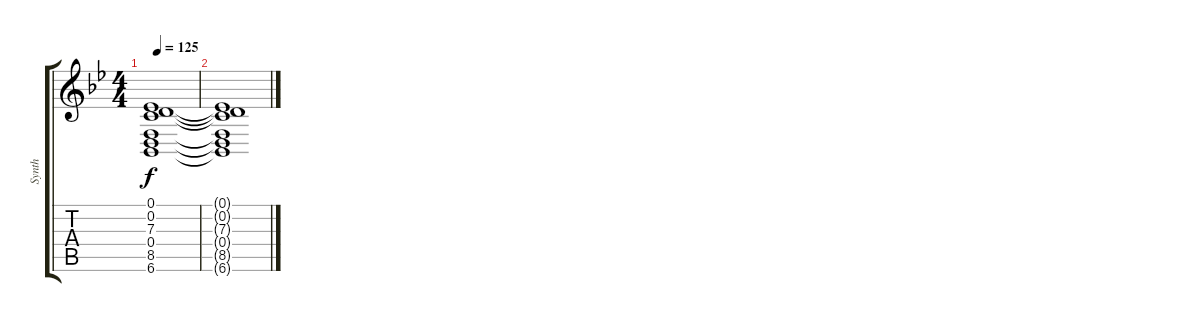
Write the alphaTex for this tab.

\track ("Synth" "Synth") {instrument fx6goblins}
\staff {score tabs}
\tuning (Eb4 C4 G3 D3 A2 E2) {hide}
\ts (4 4)
\tempo 125
\clef g2
\ks bb
(0.1{t} 0.2{t} 7.3{t} 0.4{t} 8.5{t} 6.6{t}).1{dy f} |
(0.1{t} 0.2{t} 7.3{t} 0.4{t} 8.5{t} 6.6{t}).1
